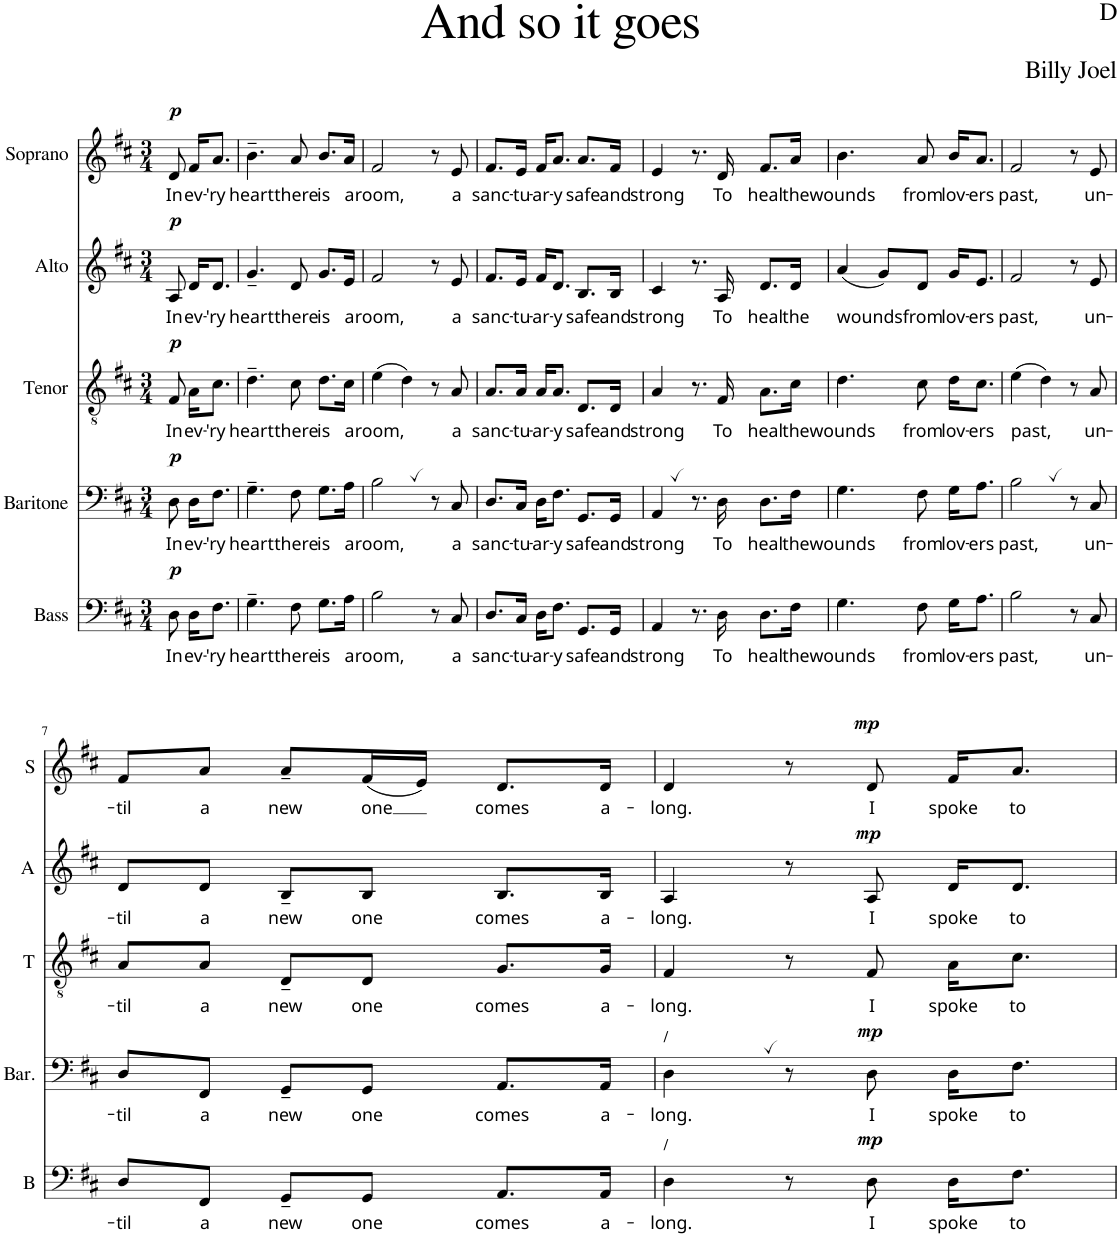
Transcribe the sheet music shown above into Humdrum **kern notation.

**kern	**kern	**kern	**text	**dynam	**kern	**text	**dynam	**kern	**text	**dynam	**kern	**text	**dynam	**kern	**text	**dynam
*part6	*part6	*part5	*part5	*part5	*part4	*part4	*part4	*part3	*part3	*part3	*part2	*part2	*part2	*part1	*part1	*part1
*staff7	*staff6	*staff5	*staff5	*staff5	*staff4	*staff4	*staff4	*staff3	*staff3	*staff3	*staff2	*staff2	*staff2	*staff1	*staff1	*staff1
*I"Piano	*	*I"Bass	*	*	*I"Baritone	*	*	*I"Tenor	*	*	*I"Alto	*	*	*I"Soprano	*	*
*I'P	*	*I'B	*	*	*I'Bar.	*	*	*I'T	*	*	*I'A	*	*	*I'S	*	*
*stria5	*stria5	*	*	*	*	*	*	*	*	*	*	*	*	*	*	*
*clefF4	*clefG2	*clefF4	*	*	*clefF4	*	*	*clefGv2	*	*	*clefG2	*	*	*clefG2	*	*
*k[f#c#]	*k[f#c#]	*k[f#c#]	*	*	*k[f#c#]	*	*	*k[f#c#]	*	*	*k[f#c#]	*	*	*k[f#c#]	*	*
*M3/4	*M3/4	*M3/4	*	*	*M3/4	*	*	*M3/4	*	*	*M3/4	*	*	*M3/4	*	*
=	=	=	=	=	=	=	=	=	=	=	=	=	=	=	=	=
!	!	!	!LO:LY:b	!LO:DY:a	!	!LO:LY:b	!LO:DY:a	!	!LO:LY:b	!LO:DY:a	!	!LO:LY:b	!LO:DY:a	!	!LO:LY:b	!LO:DY:a
8D 8F#	8A 8d	8D\	In	p	8D\	In	p	8F#/	In	p	8A/	In	p	8d/	In	p
!	!	!	!LO:LY:b	!	!	!LO:LY:b	!	!	!LO:LY:b	!	!	!LO:LY:b	!	!	!LO:LY:b	!
16D\ 16A\KL	16d/ 16f#/KL	16D\KL	ev-	.	16D\KL	ev-	.	16A\KL	ev-	.	16d/KL	ev-	.	16f#/KL	ev-	.
!	!	!	!LO:LY:b	!	!	!LO:LY:b	!	!	!LO:LY:b	!	!	!LO:LY:b	!	!	!LO:LY:b	!
8.F#\ 8.c#\J	8.d/ 8.a/J	8.F#\J	-'ry	.	8.F#\J	-'ry	.	8.c#\J	-'ry	.	8.d/J	-'ry	.	8.a/J	-'ry	.
=1	=1	=1	=1	=1	=1	=1	=1	=1	=1	=1	=1	=1	=1	=1	=1	=1
!	!	!	!LO:LY:b	!	!	!LO:LY:b	!	!	!LO:LY:b	!	!	!LO:LY:b	!	!	!LO:LY:b	!
4.G 4.d	4.g 4.b	4.G~\	heart	.	4.G~\	heart	.	4.d~\	heart	.	4.g~/	heart	.	4.b~\	heart	.
!	!	!	!LO:LY:b	!	!	!LO:LY:b	!	!	!LO:LY:b	!	!	!LO:LY:b	!	!	!LO:LY:b	!
8F# 8c#	8d 8a	8F#\	there	.	8F#\	there	.	8c#\	there	.	8d/	there	.	8a/	there	.
!	!	!	!LO:LY:b	!	!	!LO:LY:b	!	!	!LO:LY:b	!	!	!LO:LY:b	!	!	!LO:LY:b	!
8.G\ 8.d\L	8.g/ 8.b/L	8.G\L	is	.	8.G\L	is	.	8.d\L	is	.	8.g/L	is	.	8.b/L	is	.
!	!	!	!LO:LY:b	!	!	!LO:LY:b	!	!	!LO:LY:b	!	!	!LO:LY:b	!	!	!LO:LY:b	!
16A\ 16c#\Jk	16e/ 16a/Jk	16A\Jk	a	.	16A\Jk	a	.	16c#\Jk	a	.	16e/Jk	a	.	16a/Jk	a	.
=2	=2	=2	=2	=2	=2	=2	=2	=2	=2	=2	=2	=2	=2	=2	=2	=2
*	*^	*	*	*	*	*	*	*	*	*	*	*	*	*	*	*
!	!	!	!	!LO:LY:b	!	!	!LO:LY:b	!	!	!LO:LY:b	!	!	!LO:LY:b	!	!	!LO:LY:b	!
2B	2f#	4e	2B\	room,	.	2B,\	room,	.	(>4e\	room,	.	2f#/	room,	.	2f#/	room,	.
.	.	4d	.	.	.	.	.	.	4d\)	.	.	.	.	.	.	.	.
8r	8r	4ryy	8r	.	.	8r	.	.	8r	.	.	8r	.	.	8r	.	.
!	!	!	!	!LO:LY:b	!	!	!LO:LY:b	!	!	!LO:LY:b	!	!	!LO:LY:b	!	!	!LO:LY:b	!
8C# 8A	8e	.	8C#/	a	.	8C#/	a	.	8A/	a	.	8e/	a	.	8e/	a	.
*	*v	*v	*	*	*	*	*	*	*	*	*	*	*	*	*	*	*
=3	=3	=3	=3	=3	=3	=3	=3	=3	=3	=3	=3	=3	=3	=3	=3	=3
!	!	!	!LO:LY:b	!	!	!LO:LY:b	!	!	!LO:LY:b	!	!	!LO:LY:b	!	!	!LO:LY:b	!
8.D\ 8.A\L	8.f#/L	8.D/L	sanc-	.	8.D/L	sanc-	.	8.A/L	sanc-	.	8.f#/L	sanc-	.	8.f#/L	sanc-	.
!	!	!	!LO:LY:b	!	!	!LO:LY:b	!	!	!LO:LY:b	!	!	!LO:LY:b	!	!	!LO:LY:b	!
16C#\ 16A\Jk	16e/Jk	16C#/Jk	-tu-	.	16C#/Jk	-tu-	.	16A/Jk	-tu-	.	16e/Jk	-tu-	.	16e/Jk	-tu-	.
!	!	!	!LO:LY:b	!	!	!LO:LY:b	!	!	!LO:LY:b	!	!	!LO:LY:b	!	!	!LO:LY:b	!
16D\ 16A\KL	16f#/KL	16D\KL	-ar-	.	16D\KL	-ar-	.	16A/KL	-ar-	.	16f#/KL	-ar-	.	16f#/KL	-ar-	.
!	!	!	!LO:LY:b	!	!	!LO:LY:b	!	!	!LO:LY:b	!	!	!LO:LY:b	!	!	!LO:LY:b	!
8.F#\ 8.A\J	8.d/ 8.a/J	8.F#\J	-y	.	8.F#\J	-y	.	8.A/J	-y	.	8.d/J	-y	.	8.a/J	-y	.
!	!	!	!LO:LY:b	!	!	!LO:LY:b	!	!	!LO:LY:b	!	!	!LO:LY:b	!	!	!LO:LY:b	!
8.GG/ 8.D/L	8.B/ 8.a/L	8.GG/L	safe	.	8.GG/L	safe	.	8.D/L	safe	.	8.B/L	safe	.	8.a/L	safe	.
!	!	!	!LO:LY:b	!	!	!LO:LY:b	!	!	!LO:LY:b	!	!	!LO:LY:b	!	!	!LO:LY:b	!
16GG/ 16D/Jk	16B/ 16f#/Jk	16GG/Jk	and	.	16GG/Jk	and	.	16D/Jk	and	.	16B/Jk	and	.	16f#/Jk	and	.
=4	=4	=4	=4	=4	=4	=4	=4	=4	=4	=4	=4	=4	=4	=4	=4	=4
!	!	!	!LO:LY:b	!	!	!LO:LY:b	!	!	!LO:LY:b	!	!	!LO:LY:b	!	!	!LO:LY:b	!
4AA 4A	4c# 4e	4AA/	strong	.	4AA,/	strong	.	4A/	strong	.	4c#/	strong	.	4e/	strong	.
!LO:N:vis=8	!LO:N:vis=8	!	!	!	!	!	!	!	!	!	!	!	!	!	!	!
8.r	8.r	8.r	.	.	8.r	.	.	8.r	.	.	8.r	.	.	8.r	.	.
!	!	!	!LO:LY:b	!	!	!LO:LY:b	!	!	!LO:LY:b	!	!	!LO:LY:b	!	!	!LO:LY:b	!
16D 16F#	16A 16d	16D\	To	.	16D\	To	.	16F#/	To	.	16A/	To	.	16d/	To	.
!	!	!	!LO:LY:b	!	!	!LO:LY:b	!	!	!LO:LY:b	!	!	!LO:LY:b	!	!	!LO:LY:b	!
8.D\ 8.A\L	8.d/ 8.f#/L	8.D\L	heal	.	8.D\L	heal	.	8.A\L	heal	.	8.d/L	heal	.	8.f#/L	heal	.
!	!	!	!LO:LY:b	!	!	!LO:LY:b	!	!	!LO:LY:b	!	!	!LO:LY:b	!	!	!LO:LY:b	!
16F#\ 16c#\Jk	16d/ 16a/Jk	16F#\Jk	the	.	16F#\Jk	the	.	16c#\Jk	the	.	16d/Jk	the	.	16a/Jk	the	.
=5	=5	=5	=5	=5	=5	=5	=5	=5	=5	=5	=5	=5	=5	=5	=5	=5
*	*^	*	*	*	*	*	*	*	*	*	*	*	*	*	*	*
!	!	!	!	!LO:LY:b	!	!	!LO:LY:b	!	!	!LO:LY:b	!	!	!LO:LY:b	!	!	!LO:LY:b	!
4.G 4.d	4.b	4a	4.G\	wounds	.	4.G\	wounds	.	4.d\	wounds	.	(<4a/	wounds	.	4.b\	wounds	.
.	.	8g/L	.	.	.	.	.	.	.	.	.	8g/L)	.	.	.	.	.
!	!	!	!	!LO:LY:b	!	!	!LO:LY:b	!	!	!LO:LY:b	!	!	!LO:LY:b	!	!	!LO:LY:b	!
8F# 8c#	8a	8d/J	8F#\	from	.	8F#\	from	.	8c#\	from	.	8d/J	from	.	8a/	from	.
!	!	!	!	!LO:LY:b	!	!	!LO:LY:b	!	!	!LO:LY:b	!	!	!LO:LY:b	!	!	!LO:LY:b	!
16G\ 16d\KL	16g/ 16b/KL	4ryy	16G\KL	lov-	.	16G\KL	lov-	.	16d\KL	lov-	.	16g/KL	lov-	.	16b/KL	lov-	.
!	!	!	!	!LO:LY:b	!	!	!LO:LY:b	!	!	!LO:LY:b	!	!	!LO:LY:b	!	!	!LO:LY:b	!
8.A\ 8.c#\J	8.e/ 8.a/J	.	8.A\J	-ers	.	8.A\J	-ers	.	8.c#\J	-ers	.	8.e/J	-ers	.	8.a/J	-ers	.
=6	=6	=6	=6	=6	=6	=6	=6	=6	=6	=6	=6	=6	=6	=6	=6	=6	=6
!	!	!	!	!LO:LY:b	!	!	!LO:LY:b	!	!	!LO:LY:b	!	!	!LO:LY:b	!	!	!LO:LY:b	!
2B	2f#	4e	2B\	past,	.	2B,\	past,	.	(>4e\	past,	.	2f#/	past,	.	2f#/	past,	.
.	.	4d	.	.	.	.	.	.	4d\)	.	.	.	.	.	.	.	.
8r	8r	4ryy	8r	.	.	8r	.	.	8r	.	.	8r	.	.	8r	.	.
!	!	!	!	!LO:LY:b	!	!	!LO:LY:b	!	!	!LO:LY:b	!	!	!LO:LY:b	!	!	!LO:LY:b	!
8C# 8A	8e	.	8C#/	un-	.	8C#/	un-	.	8A/	un-	.	8e/	un-	.	8e/	un-	.
!!LO:LB:g=z
=7	=7	=7	=7	=7	=7	=7	=7	=7	=7	=7	=7	=7	=7	=7	=7	=7	=7
!	!	!	!	!LO:LY:b	!	!	!LO:LY:b	!	!	!LO:LY:b	!	!	!LO:LY:b	!	!	!LO:LY:b	!
8D/ 8A/L	8d/ 8f#/L	4ryy	8D/L	-til	.	8D/L	-til	.	8A/L	-til	.	8d/L	-til	.	8f#/L	-til	.
!	!	!	!	!LO:LY:b	!	!	!LO:LY:b	!	!	!LO:LY:b	!	!	!LO:LY:b	!	!	!LO:LY:b	!
8FF#/J	8A/ 8d/ 8a/J	.	8FF#/J	a	.	8FF#/J	a	.	8A/J	a	.	8d/J	a	.	8a/J	a	.
!	!	!	!	!LO:LY:b	!	!	!LO:LY:b	!	!	!LO:LY:b	!	!	!LO:LY:b	!	!	!LO:LY:b	!
8GG/ 8D/L	8a/L	8B/L	8GG~/L	new	.	8GG~/L	new	.	8D~/L	new	.	8B~/L	new	.	8a~/L	new	.
!	!	!	!	!LO:LY:b	!	!	!LO:LY:b	!	!	!LO:LY:b	!	!	!LO:LY:b	!	!	!LO:LY:b	!
8GG/ 8D/J	16f#/L	8B/J	8GG/J	one	.	8GG/J	one	.	8D/J	one	.	8B/J	one	.	(<16f#/L	one	.
.	16e/JJ	.	.	.	.	.	.	.	.	.	.	.	.	.	16e/JJ)	.	.
!	!	!	!	!LO:LY:b	!	!	!LO:LY:b	!	!	!LO:LY:b	!	!	!LO:LY:b	!	!	!LO:LY:b	!
8.AA\ 8.G\L	8.B/ 8.d/L	4ryy	8.AA/L	comes	.	8.AA/L	comes	.	8.G/L	comes	.	8.B/L	comes	.	8.d/L	comes	.
!	!	!	!	!LO:LY:b	!	!	!LO:LY:b	!	!	!LO:LY:b	!	!	!LO:LY:b	!	!	!LO:LY:b	!
16AA\ 16G\Jk	16B/ 16d/Jk	.	16AA/Jk	a-	.	16AA/Jk	a-	.	16G/Jk	a-	.	16B/Jk	a-	.	16d/Jk	a-	.
*	*v	*v	*	*	*	*	*	*	*	*	*	*	*	*	*	*	*
=8	=8	=8	=8	=8	=8	=8	=8	=8	=8	=8	=8	=8	=8	=8	=8	=8
!	!	!	!	!	!LO:TX:a:t=/	!	!	!	!	!	!	!	!	!	!	!
!	!	!LO:TX:a:t=/	!	!	!	!	!	!	!	!	!	!	!	!	!	!
!	!	!	!LO:LY:b	!	!	!LO:LY:b	!	!	!LO:LY:b	!	!	!LO:LY:b	!	!	!LO:LY:b	!
4D 4F#	4A 4d	4D\	-long.	.	4D,\	-long.	.	4F#/	-long.	.	4A/	-long.	.	4d/	-long.	.
8r	8r	8r	.	.	8r	.	.	8r	.	.	8r	.	.	8r	.	.
!	!	!	!LO:LY:b	!LO:DY:a	!	!LO:LY:b	!LO:DY:a	!	!LO:LY:b	!	!	!LO:LY:b	!LO:DY:a	!	!LO:LY:b	!LO:DY:a
8D 8F#	8A 8d	8D\	I	mp	8D\	I	mp	8F#/	I	.	8A/	I	mp	8d/	I	mp
!	!	!	!LO:LY:b	!	!	!LO:LY:b	!	!	!LO:LY:b	!	!	!LO:LY:b	!	!	!LO:LY:b	!
16D\ 16A\KL	16d/ 16f#/KL	16D\KL	spoke	.	16D\KL	spoke	.	16A\KL	spoke	.	16d/KL	spoke	.	16f#/KL	spoke	.
!	!	!	!LO:LY:b	!	!	!LO:LY:b	!	!	!LO:LY:b	!	!	!LO:LY:b	!	!	!LO:LY:b	!
8.F#\ 8.c#\J	8.d/ 8.a/J	8.F#\J	to	.	8.F#\J	to	.	8.c#\J	to	.	8.d/J	to	.	8.a/J	to	.
=	=	=	=	=	=	=	=	=	=	=	=	=	=	=	=	=
*-	*-	*-	*-	*-	*-	*-	*-	*-	*-	*-	*-	*-	*-	*-	*-	*-
